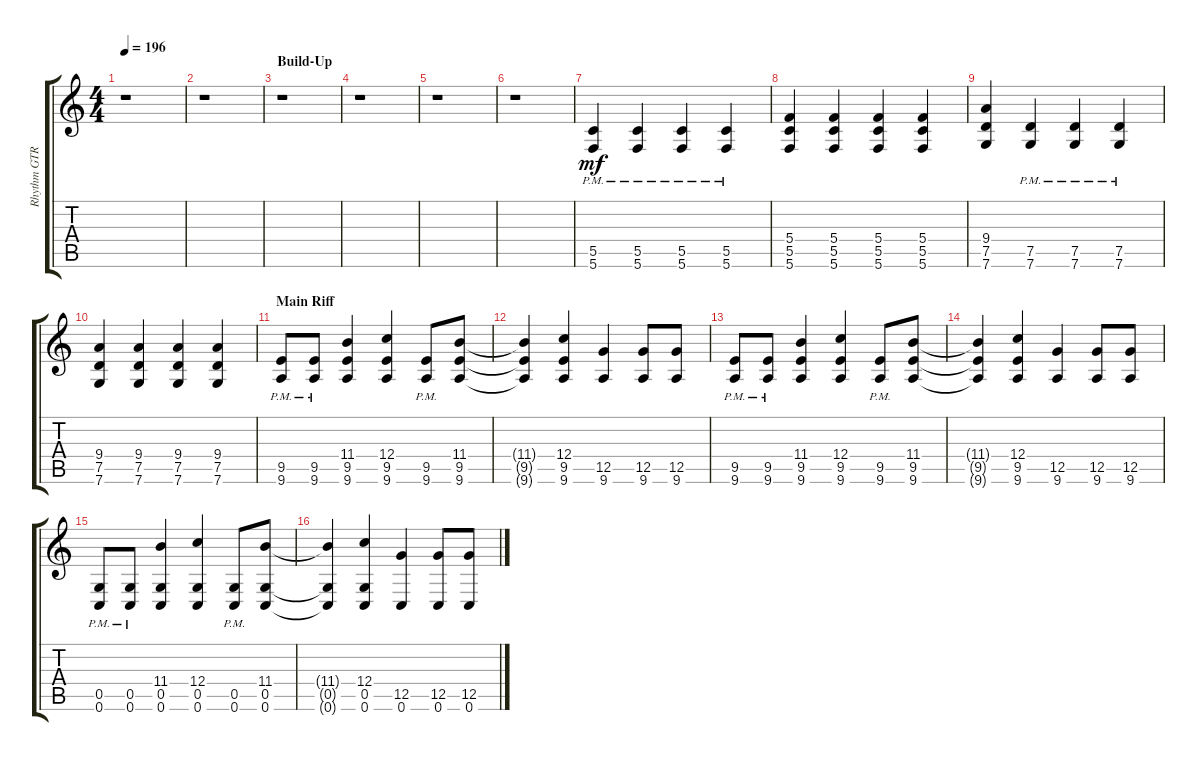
\track ("Rhythm GTR 2" "Rhythm GTR") {instrument distortionguitar}
\staff {score tabs}
\tuning (D4 A3 F3 C3 G2 C2) {hide}
\ts (4 4)
\tempo 196
\clef g2
\ks aminor
r.1{dy mf} |
r.1 |
\section ("" "Build-Up")
r.1 |
r.1 |
r.1 |
r.1 |
(5.5{pm} 5.6{pm}).4 (5.5{pm} 5.6{pm}).4 (5.5{pm} 5.6{pm}).4 (5.5{pm} 5.6{pm}).4 |
(5.4 5.5 5.6).4 (5.4 5.5 5.6).4 (5.4 5.5 5.6).4 (5.4 5.5 5.6).4 |
(9.4 7.5 7.6).4 (7.5{pm} 7.6{pm}).4 (7.5{pm} 7.6{pm}).4 (7.5{pm} 7.6{pm}).4 |
(9.4 7.5 7.6).4 (9.4 7.5 7.6).4 (9.4 7.5 7.6).4 (9.4 7.5 7.6).4 |
\section ("" "Main Riff")
(9.5{pm} 9.6{pm}).8 (9.5{pm} 9.6{pm}).8 (11.4 9.5 9.6).4 (12.4 9.5 9.6).4 (9.5{pm} 9.6{pm}).8 (11.4 9.5 9.6).8 |
(11.4{t} 9.5{t} 9.6{t}).4 (12.4 9.5 9.6).4 (12.5 9.6).4 (12.5 9.6).8 (12.5 9.6).8 |
(9.5{pm} 9.6{pm}).8 (9.5{pm} 9.6{pm}).8 (11.4 9.5 9.6).4 (12.4 9.5 9.6).4 (9.5{pm} 9.6{pm}).8 (11.4 9.5 9.6).8 |
(11.4{t} 9.5{t} 9.6{t}).4 (12.4 9.5 9.6).4 (12.5 9.6).4 (12.5 9.6).8 (12.5 9.6).8 |
(0.5{pm} 0.6{pm}).8 (0.5{pm} 0.6{pm}).8 (11.4 0.5 0.6).4 (12.4 0.5 0.6).4 (0.5{pm} 0.6{pm}).8 (11.4 0.5 0.6).8 |
(11.4{t} 0.5{t} 0.6{t}).4 (12.4 0.5 0.6).4 (12.5 0.6).4 (12.5 0.6).8 (12.5 0.6).8
